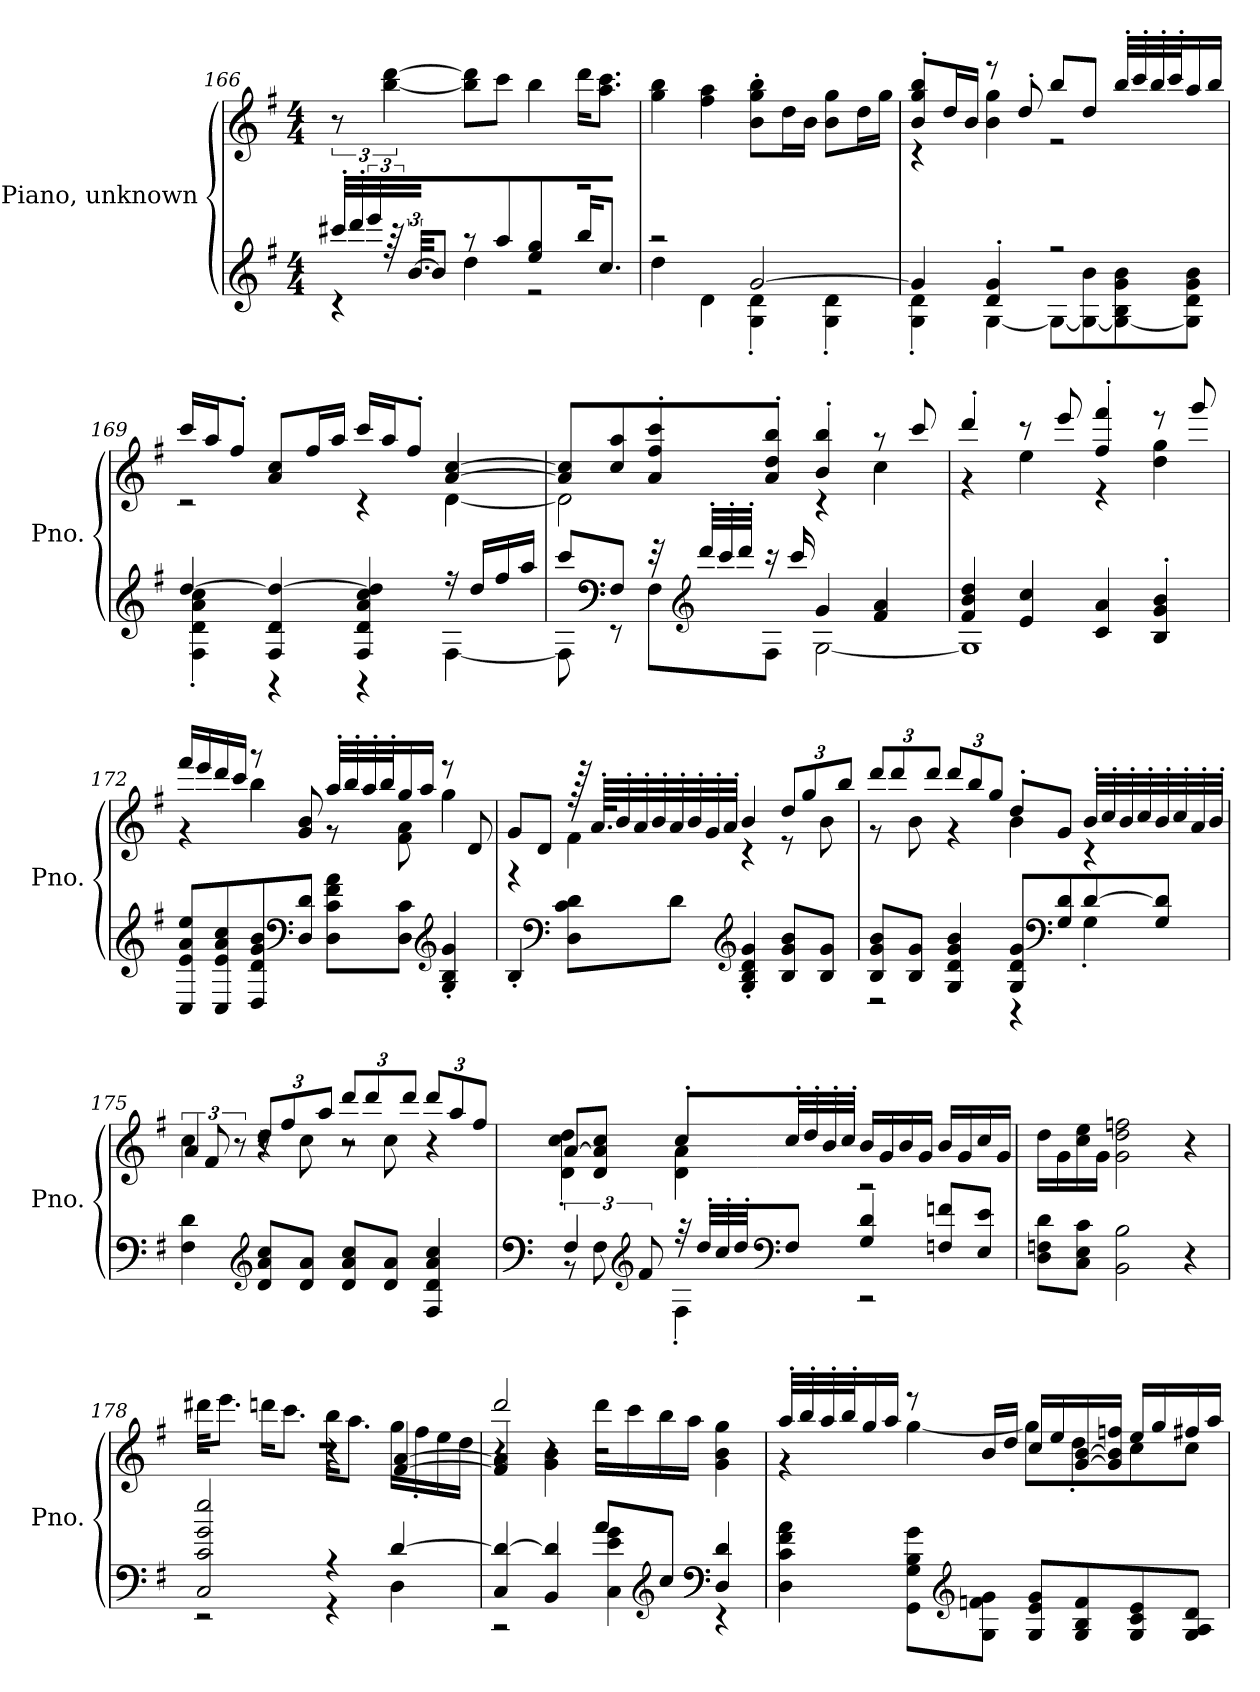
**kern	**kern
*part1	*part1
*staff2	*staff1
*I"Piano, unknown	*
*I'Pno.	*
*clefG2	*clefG2
*k[f#]	*k[f#]
*M4/4	*M4/4
=166	=166
*^	*
32ccc#X'/LLL	4r	12r
32ddd'/	.	.
48eee/JJJ	.	.
96r	.	[6bb\ [6ddd\
[48.b/KKL	.	.
8b/J]	.	.
8r	4dd\	8bb\] 8ddd\]L
8aa/	.	8ccc\J
4ee/ 4gg/	2r	4bb\
16bb/KL	.	16ddd\KL
8.cc/J	.	8.aa\ 8.ccc\J
!!LO:LB:g=z
=167	=167	=167
2r	4dd\	4gg\ 4bb\
.	4d\	4ff#\ 4aa\
[2g/	4G\' 4d\'	8b\' 8gg\' 8bb\'L
.	.	16dd\L
.	.	16b\JJ
.	4G\' 4d\'	8b\ 8gg\L
.	.	16dd\L
.	.	16gg\JJ
=168	=168	=168
*	*	*^
4g/]	4G\' 4d\'	8b/' 8gg/' 8bb/'L	4r
.	.	16dd/L	.
.	.	16b/JJ	.
4d/' 4g/'	[4G\	8r	4b\ 4gg\
.	.	8dd'/	.
2r	8G\L_	8bb/L	2r
.	8G\_ 8b\	8dd/J	.
.	8G\_ 8B\ 8g\ 8b\	32bb'/LLL	.
.	.	32ccc'/	.
.	.	32bb'/	.
.	.	32ccc'/J	.
.	8G\] 8d\ 8g\ 8b\J	16aa/	.
.	.	16bb/JJ	.
=169	=169	=169	=169
[4dd/	4F#\' 4d\' 4a\' 4cc\'	16ccc/LL	2r
.	.	16aa/J	.
.	.	8ff#'/J	.
4F#/ 4d/ 4dd/_	4r	8a/ 8cc/L	.
.	.	16ff#/L	.
.	.	16aa/JJ	.
4F#/ 4d/ 4a/ 4cc/ 4dd/]	4r	16ccc/LL	4r
.	.	16aa/J	.
.	.	8ff#'/J	.
16r	[4F#\	[4a/ [4cc/	[4d\
16dd/LL	.	.	.
16ff#/	.	.	.
16aa/JJ	.	.	.
!!LO:PB:g=z	!!
=170	=170	=170	=170
8ccc/L	8F#\]	8a/] 8cc/]L	2d\]
*clefF4	*	*	*
8F#/J	8r	8cc/ 8aa/	.
32r	8F#\L	8a/' 8ff#/' 8ccc/'	.
*clefG2	*	*	*
32ddd'/LLL	.	.	.
32ccc'/	.	.	.
32ddd'/JJJ	.	.	.
16r	8F#\J	8a/' 8dd/' 8bb/'J	.
16ccc/	.	.	.
4g/	[2G\	4b/' 4bb/'	4r
4f#/ 4a/	.	8r	4cc\
.	.	8ccc/	.
=171	=171	=171	=171
4f#/ 4b/ 4dd/	1G]	4ddd'/	4r
4e/ 4cc/	.	8r	4ee\
.	.	8eee/	.
4c/ 4a/	.	4ff#/' 4fff#/'	4r
4B/' 4g/' 4b/'	.	8r	4dd\ 4gg\
.	.	8ggg/	.
*v	*v	*	*
!!LO:LB:g=z	!!
=172	=172	=172
8C/ 8e/ 8a/ 8ee/L	16fff#/LL	4r
.	16eee/	.
8C/ 8e/ 8a/ 8cc/	16ddd/	.
.	16ccc/JJ	.
8D/ 8d/ 8g/ 8b/	8r	4bb\
*clefF4	*	*
8D/ 8d/J	8g/ 8b/	.
8D\ 8c\ 8f#\ 8a\L	32aa'/LLL	8r
.	32bb'/	.
.	32aa'/	.
.	32bb'/J	.
8D\ 8c\J	16gg/	8f#\ 8a\
.	16aa/JJ	.
*clefG2	*	*
4G/' 4B/' 4g/'	8r	4gg\
.	8d/	.
=173	=173	=173
4B'/	8g/L	4r
.	8d/J	.
*clefF4	*	*
8D\ 8c\ 8d\L	128r	4f#\
.	64.a'/KLLL	.
.	32b'/	.
.	32a'/	.
.	32b'/	.
8d\J	32a'/	.
.	32b'/	.
.	32g'/	.
.	32a'/JJJ	.
*clefG2	*	*
4G/' 4B/' 4d/' 4g/'	4b/	4r
*	*Xbrackettup	*
8B/ 8g/ 8b/L	12dd/L	8r
.	12gg/	.
8B/ 8g/J	.	8b\
.	12bb/J	.
!!LO:LB:g=z	!!
=174	=174	=174
*^	*	*
8B/ 8g/ 8b/L	2r	12ddd/L	8r
.	.	12ddd/	.
8B/ 8g/J	.	.	8b\
.	.	12ddd/J	.
4G/ 4d/ 4g/ 4b/	.	12ddd/L	4r
.	.	12bb/	.
.	.	12gg/J	.
8G/ 8d/ 8g/L	4r	8dd'/L	4b\
*clefF4	*	*	*
8G/ 8d/	.	8g/J	.
[8d/	4G'\	32b'/LLL	4r
.	.	32cc'/	.
.	.	32b'/	.
.	.	32cc'/	.
8G/ 8d/]J	.	32b'/	.
.	.	32cc'/	.
.	.	32a'/	.
.	.	32b'/JJJ	.
*v	*v	*	*
*	*v	*v
=175	=175
*	*brackettup
*	*^
*	*	*^
4F#\ 4d\	12r	4cc\	4a/
.	12f#/	.	.
.	12r	.	.
*clefG2	*	*	*
*	*Xbrackettup	*	*
8d/ 8a/ 8cc/L	12dd/L	8r	4r
.	12ff#/	.	.
8d/ 8a/J	.	8cc\	.
.	12aa/J	.	.
8d/ 8a/ 8cc/L	12ddd/L	8r	2r
.	12ddd/	.	.
8d/ 8a/J	.	8cc\	.
.	12ddd/J	.	.
4F#/ 4d/ 4a/ 4cc/	12ddd/L	4r	.
.	12aa/	.	.
.	12ff#/J	.	.
*	*v	*v	*v
!!LO:LB:g=z
=176	=176
*clefF4	*
*^	*^
6F#/	8r	[8a/L	4d\' 4cc\' 4dd\'
.	8F#\	8d/ 8a/] 8cc/J	.
*clefG2	*	*	*
12f#/	.	.	.
32r	4F#'\	8cc'/L	4d\ 4a\
32dd'/LLL	.	.	.
32cc'/	.	.	.
32dd'/JJ	.	.	.
*clefF4	*	*	*
8F#/J	.	32cc'/LL	.
.	.	32dd'/	.
.	.	32b'/	.
.	.	32cc'/JJJ	.
4G/ 4d/	2r	16b/LL	2r
.	.	16g/	.
.	.	16b/	.
.	.	16g/JJ	.
8Fn/ 8fn/L	.	16b/LL	.
.	.	16g/	.
8E/ 8e/J	.	16cc/	.
.	.	16g/JJ	.
*v	*v	*	*
*	*v	*v
=177	=177
8D\ 8Fn\ 8d\L	16dd\LL
.	16g\
8C\ 8E\ 8c\J	16cc\ 16ee\
.	16g\JJ
2BB\ 2B\	2g\ 2dd\ 2ffn\
4r	4r
!!LO:LB:g=z
=178	=178
*^	*^
*	*	*	*^
2C/ 2c/ 2g/ 2ee/	2r	1r	16ddd#X\KL	2r
.	.	.	8.eee\J	.
.	.	.	16dddn\KL	.
.	.	.	8.ccc\J	.
4r	4r	.	16bb\KL	4r
.	.	.	8.aa\J	.
[4d/	4D\	.	16gg\LL	[4f#/ [4a/
.	.	.	16ff#'\	.
.	.	.	16ee\	.
.	.	.	16dd\JJ	.
=179	=179	=179	=179	=179
4C/ 4d/_	2r	2ddd/	4r	4f#/] 4a/]
4BB/ 4d/]	.	.	4g\ 4b\	4r
8a/L	4C\ 4e\ 4g\	2r	16ddd\LL	2r
.	.	.	16ccc\	.
*clefG2	*	*	*	*
8cc/J	.	.	16bb\	.
.	.	.	16aa\JJ	.
*clefF4	*	*	*	*
4D/ 4d/	4r	.	4g\ 4b\ 4gg\	.
*v	*v	*	*	*
*	*	*v	*v
!!LO:LB:g=z
=180	=180	=180
4D\ 4c\ 4f#\ 4a\	32aa'/LLL	4r
.	32bb'/	.
.	32aa'/	.
.	32bb'/J	.
.	16gg/	.
.	16aa/JJ	.
8GG\ 8G\ 8B\ 8g\L	8r	[4gg\
*clefG2	*	*
8G\ 8fn\ 8g\J	16b/LL	.
.	16dd/JJ	.
8G/ 8e/ 8g/L	16cc/LL	8gg\L]
.	16ee/	.
8G/ 8B/ 8f/	[16g/ [16b/	8dd'\
.	16g/] 16b/] 16ffn/JJ	.
8G/ 8c/ 8e/	16ee/LL	8cc\
.	16gg/	.
8G/ 8A/ 8d/J	16ff#X/	8cc\J
.	16aa/JJ	.
*	*v	*v
=	=
*-	*-
